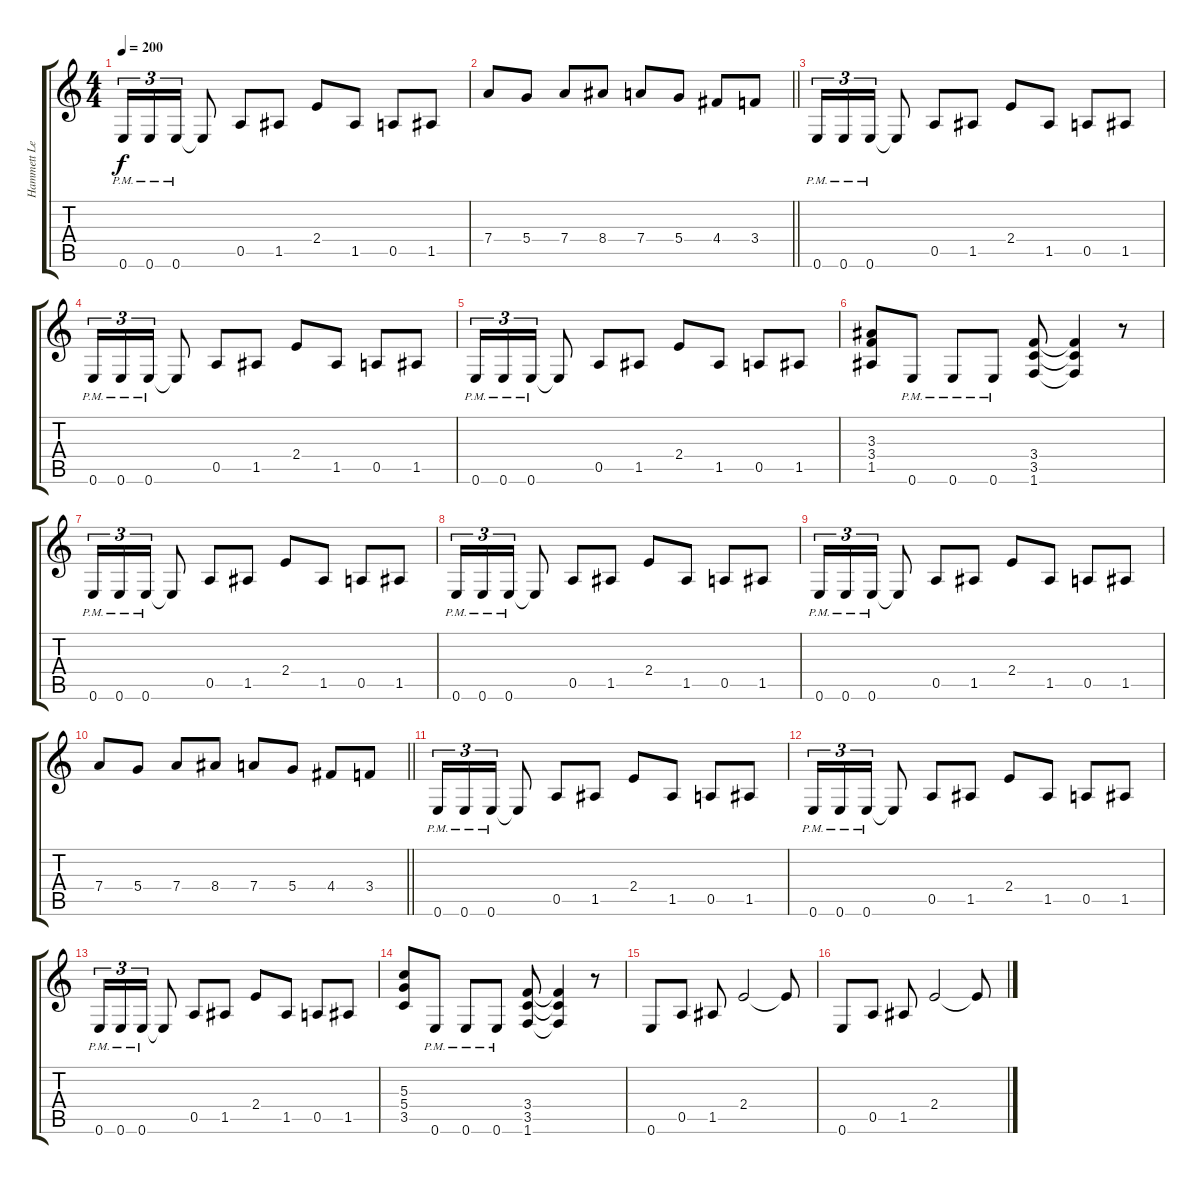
\track ("Hammett Lead" "Hammett Le") {instrument distortionguitar}
\staff {score tabs}
\tuning (E4 B3 G3 D3 A2 E2) {hide}
\ts (4 4)
\tempo 200
\clef g2
\ks c
0.6{pm}.16{tu (3 2) dy f} 0.6{pm}.16{tu (3 2)} 0.6{pm}.16{tu (3 2)} 0.6{t}.8 0.5.8 1.5.8 2.4.8 1.5.8 0.5.8 1.5.8 |
\barLineRight lightlight
7.4.8 5.4.8 7.4.8 8.4.8 7.4.8 5.4.8 4.4.8 3.4.8 |
0.6{pm}.16{tu (3 2)} 0.6{pm}.16{tu (3 2)} 0.6{pm}.16{tu (3 2)} 0.6{t}.8 0.5.8 1.5.8 2.4.8 1.5.8 0.5.8 1.5.8 |
0.6{pm}.16{tu (3 2)} 0.6{pm}.16{tu (3 2)} 0.6{pm}.16{tu (3 2)} 0.6{t}.8 0.5.8 1.5.8 2.4.8 1.5.8 0.5.8 1.5.8 |
0.6{pm}.16{tu (3 2)} 0.6{pm}.16{tu (3 2)} 0.6{pm}.16{tu (3 2)} 0.6{t}.8 0.5.8 1.5.8 2.4.8 1.5.8 0.5.8 1.5.8 |
(3.3 3.4 1.5).8 0.6{pm}.8 0.6{pm}.8 0.6{pm}.8 (3.4 3.5 1.6).8 (3.4{t} 3.5{t} 1.6{t}).4 r.8 |
0.6{pm}.16{tu (3 2)} 0.6{pm}.16{tu (3 2)} 0.6{pm}.16{tu (3 2)} 0.6{t}.8 0.5.8 1.5.8 2.4.8 1.5.8 0.5.8 1.5.8 |
0.6{pm}.16{tu (3 2)} 0.6{pm}.16{tu (3 2)} 0.6{pm}.16{tu (3 2)} 0.6{t}.8 0.5.8 1.5.8 2.4.8 1.5.8 0.5.8 1.5.8 |
0.6{pm}.16{tu (3 2)} 0.6{pm}.16{tu (3 2)} 0.6{pm}.16{tu (3 2)} 0.6{t}.8 0.5.8 1.5.8 2.4.8 1.5.8 0.5.8 1.5.8 |
\barLineRight lightlight
7.4.8 5.4.8 7.4.8 8.4.8 7.4.8 5.4.8 4.4.8 3.4.8 |
0.6{pm}.16{tu (3 2)} 0.6{pm}.16{tu (3 2)} 0.6{pm}.16{tu (3 2)} 0.6{t}.8 0.5.8 1.5.8 2.4.8 1.5.8 0.5.8 1.5.8 |
0.6{pm}.16{tu (3 2)} 0.6{pm}.16{tu (3 2)} 0.6{pm}.16{tu (3 2)} 0.6{t}.8 0.5.8 1.5.8 2.4.8 1.5.8 0.5.8 1.5.8 |
0.6{pm}.16{tu (3 2)} 0.6{pm}.16{tu (3 2)} 0.6{pm}.16{tu (3 2)} 0.6{t}.8 0.5.8 1.5.8 2.4.8 1.5.8 0.5.8 1.5.8 |
(5.3 5.4 3.5).8 0.6{pm}.8 0.6{pm}.8 0.6{pm}.8 (3.4 3.5 1.6).8 (3.4{t} 3.5{t} 1.6{t}).4 r.8 |
0.6.8 0.5.8 1.5.8 2.4.2 2.4{t}.8 |
0.6.8 0.5.8 1.5.8 2.4.2 2.4{t}.8
